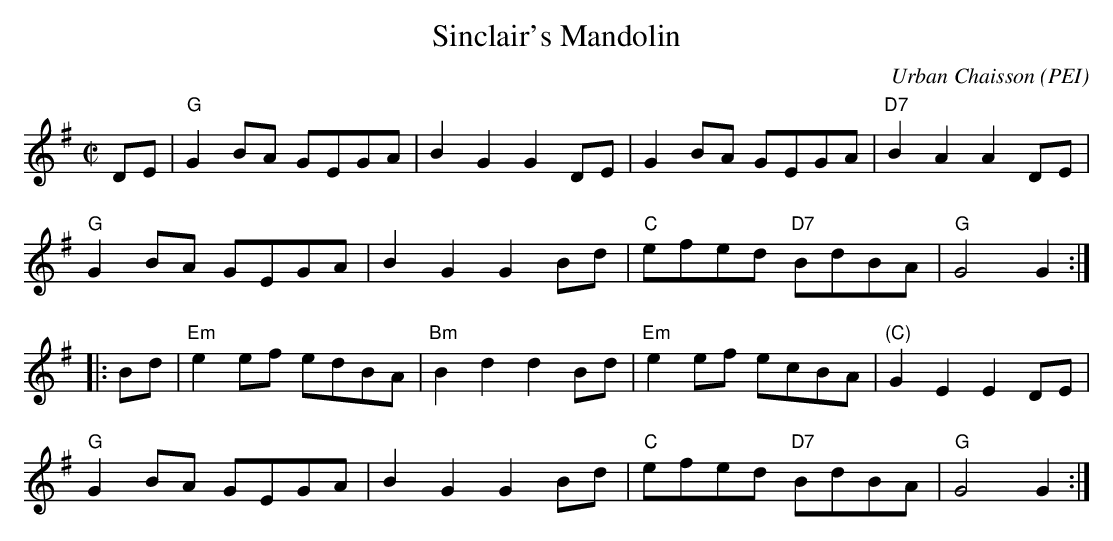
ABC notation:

X:1
T: Sinclair's Mandolin
O: Urban Chaisson (PEI)
M: C|
L: 1/8
K: G
DE |\
"G"G2BA GEGA | B2G2 G2DE | G2BA GEGA | "D7"B2A2 A2DE |
"G"G2BA GEGA | B2G2 G2Bd | "C"efed "D7"BdBA | "G"G4 G2 :|
|: Bd |\
"Em"e2ef edBA | "Bm"B2d2 d2Bd | "Em"e2ef ecBA | "(C)"G2E2 E2DE |
"G"G2BA GEGA | B2G2 G2Bd | "C"efed "D7"BdBA | "G"G4 G2 :|
